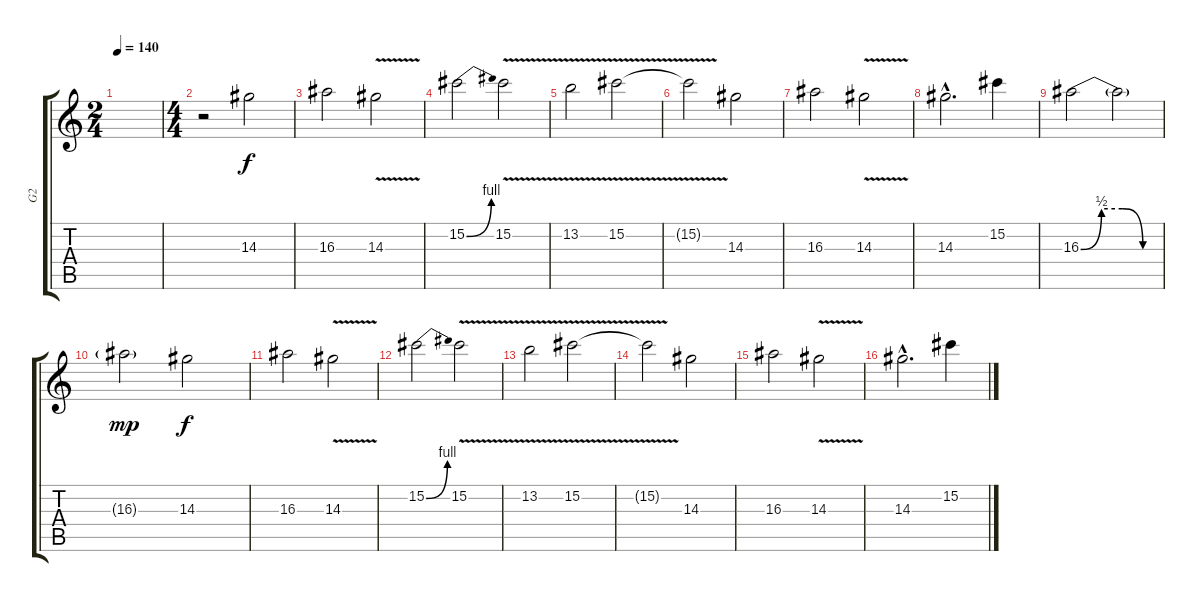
\track ("G2" "G2") {instrument distortionguitar}
\staff {score tabs}
\tuning (Eb4 Bb3 Gb3 Db3 Ab2 Eb2) {hide}
\ts (2 4)
\tempo 140
\clef g2
\ks c
|
\ts (4 4)
r.2 14.3.2 |
16.3.2 14.3{v}.2 |
15.2{be (bend 0 0 60 4)}.2 15.2{v}.2 |
13.2{v}.2 15.2{v}.2 |
15.2{t}.2 14.3.2 |
16.3.2 14.3{v}.2 |
14.3{hac}.2{d} 15.2.4 |
16.3{be (custom 0 0 15 2 30 2 45 0 60 0)}.2 16.3{t}.2 |
16.3{g}.2{dy mp} 14.3.2{dy f} |
16.3.2 14.3{v}.2 |
15.2{be (bend 0 0 60 4)}.2 15.2{v}.2 |
13.2{v}.2 15.2{v}.2 |
15.2{t}.2 14.3.2 |
16.3.2 14.3{v}.2 |
14.3{hac}.2{d} 15.2.4
